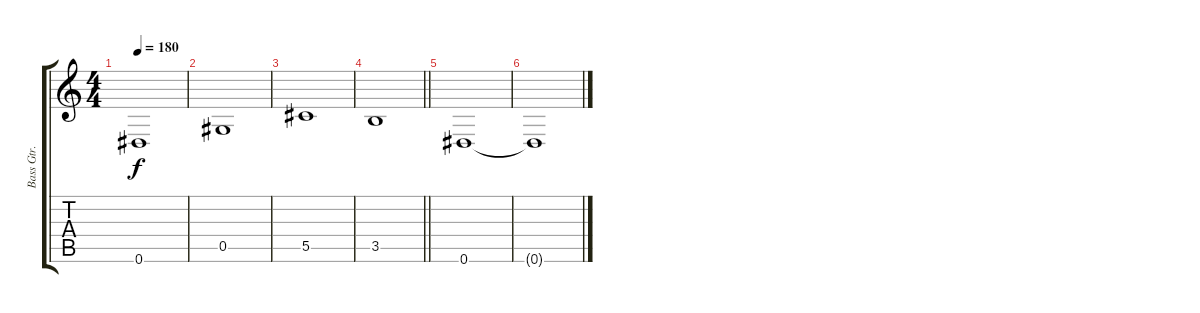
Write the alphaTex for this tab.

\track ("Bass Gtr." "Bass Gtr.") {instrument electricbassfinger}
\staff {score tabs}
\tuning (Eb4 Bb3 Gb3 Db3 Ab2 Eb2) {hide}
\ts (4 4)
\tempo 180
\clef g2
\ks c
0.6.1{dy f} |
0.5.1 |
5.5.1 |
\barLineRight lightlight
3.5.1 |
0.6.1 |
0.6{t}.1
